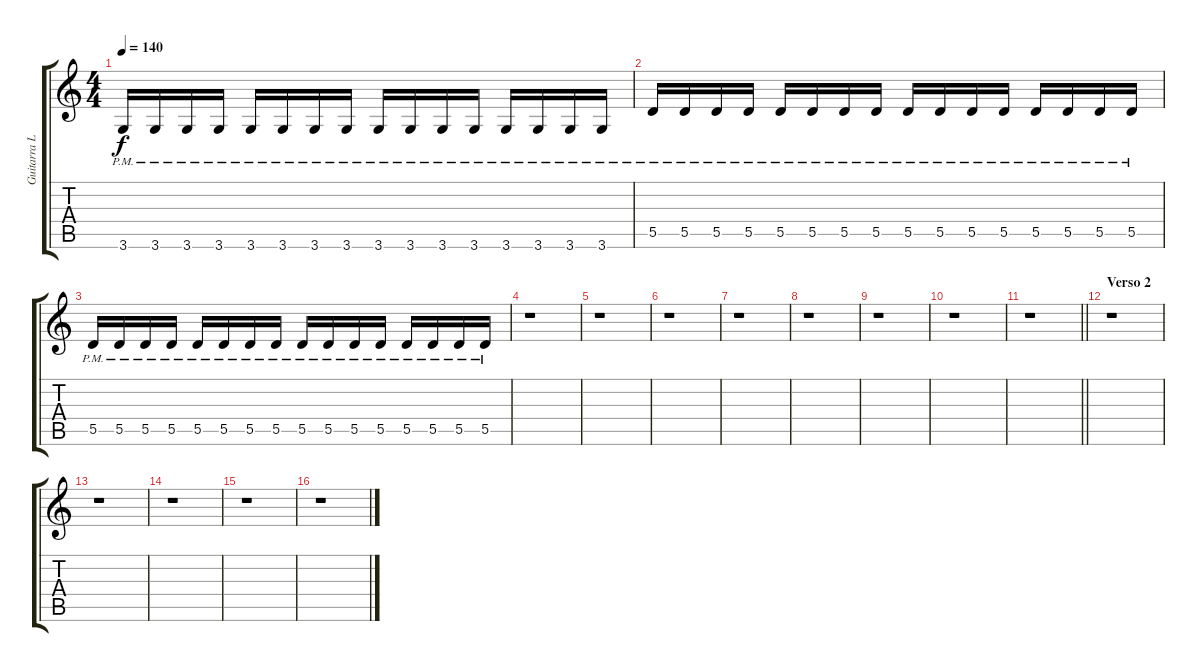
\track ("Guitarra Lider" "Guitarra L") {instrument distortionguitar}
\staff {score tabs}
\tuning (E4 B3 G3 D3 A2 E2) {hide}
\ts (4 4)
\tempo 140
\clef g2
\ks c
3.6{pm}.16{dy f} 3.6{pm}.16 3.6{pm}.16 3.6{pm}.16 3.6{pm}.16 3.6{pm}.16 3.6{pm}.16 3.6{pm}.16 3.6{pm}.16 3.6{pm}.16 3.6{pm}.16 3.6{pm}.16 3.6{pm}.16 3.6{pm}.16 3.6{pm}.16 3.6{pm}.16 |
5.5{pm}.16 5.5{pm}.16 5.5{pm}.16 5.5{pm}.16 5.5{pm}.16 5.5{pm}.16 5.5{pm}.16 5.5{pm}.16 5.5{pm}.16 5.5{pm}.16 5.5{pm}.16 5.5{pm}.16 5.5{pm}.16 5.5{pm}.16 5.5{pm}.16 5.5{pm}.16 |
5.5{pm}.16 5.5{pm}.16 5.5{pm}.16 5.5{pm}.16 5.5{pm}.16 5.5{pm}.16 5.5{pm}.16 5.5{pm}.16 5.5{pm}.16 5.5{pm}.16 5.5{pm}.16 5.5{pm}.16 5.5{pm}.16 5.5{pm}.16 5.5{pm}.16 5.5{pm}.16 |
r.1 |
r.1 |
r.1 |
r.1 |
r.1 |
r.1 |
r.1 |
\barLineRight lightlight
r.1 |
\section ("" "Verso 2")
r.1 |
r.1 |
r.1 |
r.1 |
r.1
